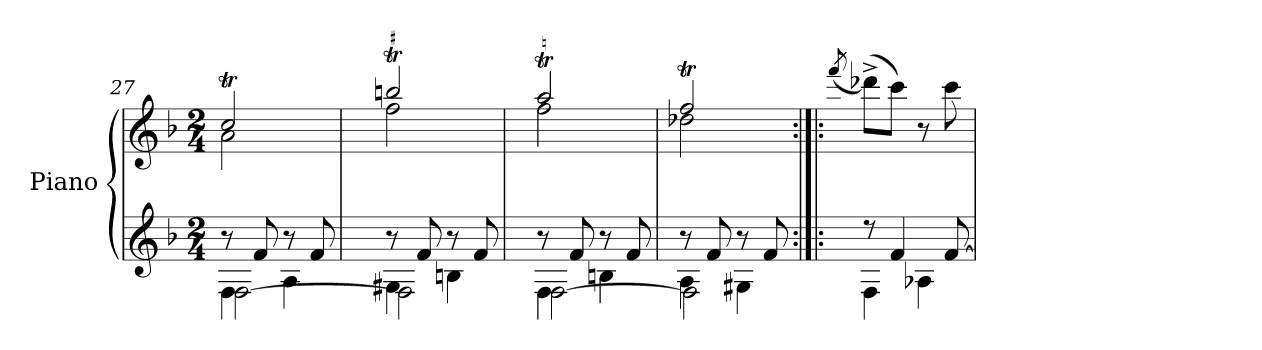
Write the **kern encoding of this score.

**kern	**kern
*part1	*part1
*staff2	*staff1
*I"Piano	*
*I'Pno.	*
*clefG2	*clefG2
*k[b-]	*k[b-]
*M2/4	*M2/4
=27	=27
*^	*^
*	*^	*	*
8r	4F\	[2F\	2ccT/	2aTTT\
8f/	.	.	.	.
8r	4A\	.	.	.
8f/	.	.	.	.
!!LO:LB:g=z	!!
=28	=28	=28	=28	=28
.	.	.	8qccc#X/yy	.
!	!	!	!LO:TR:acc=#	!
8r	4G#X\	2F\]	2bbnT/	2ffTTT\
8f/	.	.	.	.
8r	4Bn\	.	.	.
8f/	.	.	.	.
=29	=29	=29	=29	=29
.	.	.	8qbbn/yy	.
8r	4F\	[2F\	2aaT/	2ffTTT\
8f/	.	.	.	.
8r	4Bn\	.	.	.
8f/	.	.	.	.
=30	=30	=30	=30	=30
8r	4A\	2F\]	2ffT/	2dd-XTTT\
8f/	.	.	.	.
8r	4G#X\	.	.	.
8f/	.	.	.	.
*v	*v	*v	*	*
*	*v	*v
=31:|!|:	=31:|!|:
.	(<8qfff/
*^	*
8r	4F\	(>8ddd-X^\L)
4f/	.	8ccc\J)
.	4A-X\	8r
[8f/	.	8ccc\
*v	*v	*
=	=
*-	*-
